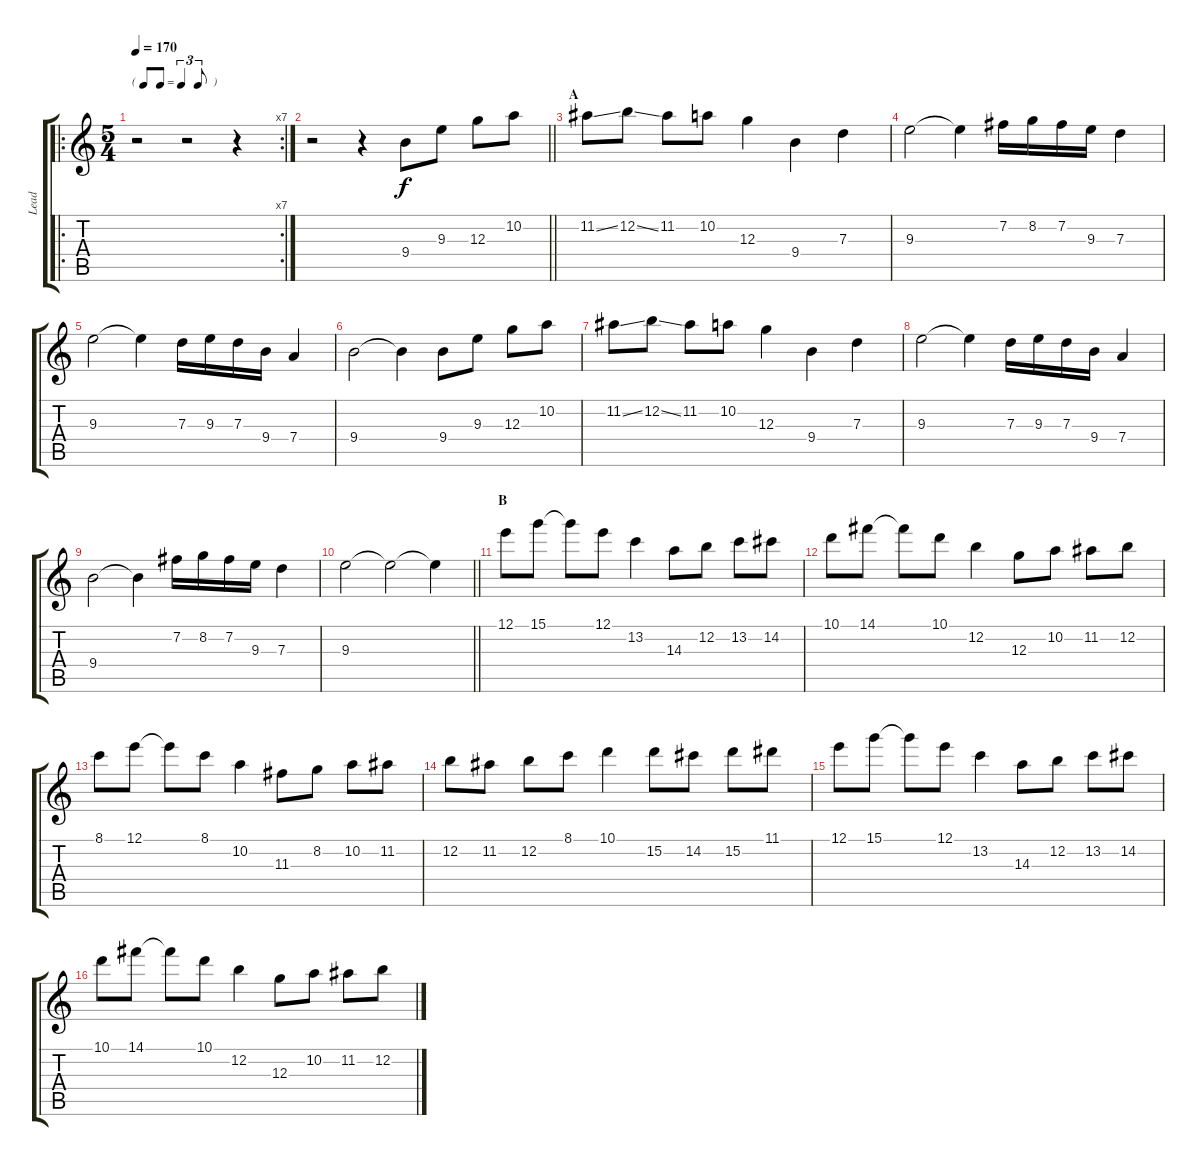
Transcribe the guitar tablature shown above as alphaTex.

\track ("Lead" "Lead") {instrument electricguitarjazz}
\staff {score tabs}
\tuning (E4 B3 G3 D3 A2 E2) {hide}
\ro
\rc 7
\ts (5 4)
\tf triplet8th
\tempo 170
\clef g2
\ks c
r.2{dy f instrument electricguitarjazz} r.2 r.4 |
\barLineRight lightlight
r.2 r.4 9.4.8 9.3.8 12.3.8 10.2.8 |
\section ("" "A")
11.2{ss}.8 12.2{ss}.8 11.2.8 10.2.8 12.3.4 9.4.4 7.3.4 |
9.3.2 9.3{t}.4 7.2.16 8.2.16 7.2.16 9.3.16 7.3.4 |
9.3.2 9.3{t}.4 7.3.16 9.3.16 7.3.16 9.4.16 7.4.4 |
9.4.2 9.4{t}.4 9.4.8 9.3.8 12.3.8 10.2.8 |
11.2{ss}.8 12.2{ss}.8 11.2.8 10.2.8 12.3.4 9.4.4 7.3.4 |
9.3.2 9.3{t}.4 7.3.16 9.3.16 7.3.16 9.4.16 7.4.4 |
9.4.2 9.4{t}.4 7.2.16 8.2.16 7.2.16 9.3.16 7.3.4 |
\barLineRight lightlight
9.3.2 9.3{t}.2 9.3{t}.4 |
\section ("" "B")
12.1.8 15.1.8 15.1{t}.8 12.1.8 13.2.4 14.3.8 12.2.8 13.2.8 14.2.8 |
10.1.8 14.1.8 14.1{t}.8 10.1.8 12.2.4 12.3.8 10.2.8 11.2.8 12.2.8 |
8.1.8 12.1.8 12.1{t}.8 8.1.8 10.2.4 11.3.8 8.2.8 10.2.8 11.2.8 |
12.2.8 11.2.8 12.2.8 8.1.8 10.1.4 15.2.8 14.2.8 15.2.8 11.1.8 |
12.1.8 15.1.8 15.1{t}.8 12.1.8 13.2.4 14.3.8 12.2.8 13.2.8 14.2.8 |
10.1.8 14.1.8 14.1{t}.8 10.1.8 12.2.4 12.3.8 10.2.8 11.2.8 12.2.8
